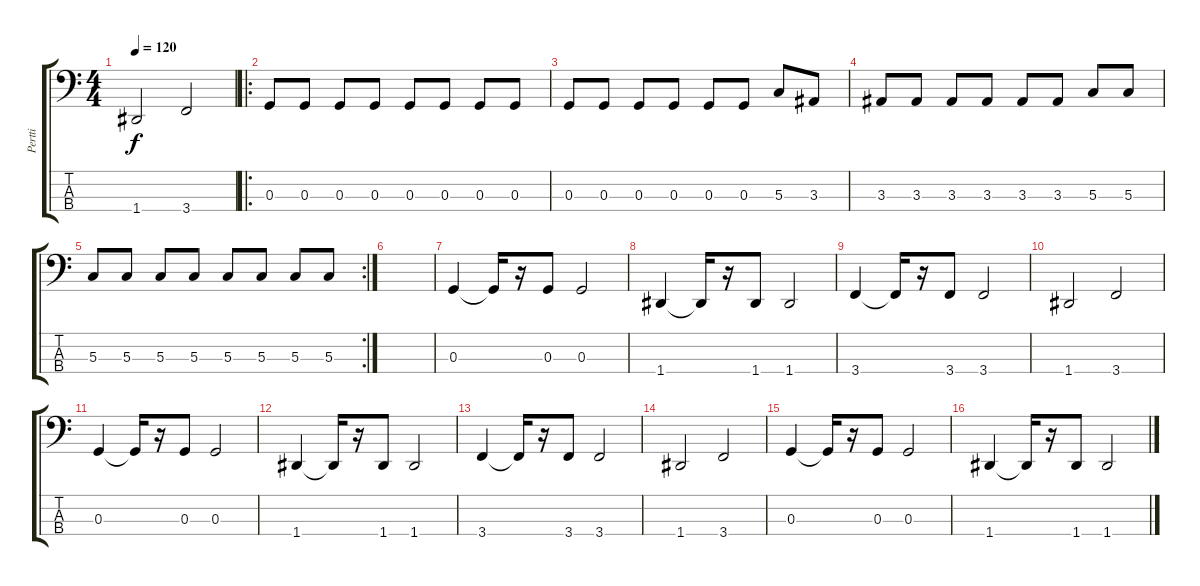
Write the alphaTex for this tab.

\track ("Pertti" "Pertti") {instrument electricbasspick}
\staff {score tabs}
\tuning (F2 C2 G1 D1) {hide}
\ts (4 4)
\tempo 120
\clef f4
\ks c
1.4.2{dy f} 3.4.2 |
\ro
0.3.8 0.3.8 0.3.8 0.3.8 0.3.8 0.3.8 0.3.8 0.3.8 |
0.3.8 0.3.8 0.3.8 0.3.8 0.3.8 0.3.8 5.3.8 3.3.8 |
3.3.8 3.3.8 3.3.8 3.3.8 3.3.8 3.3.8 5.3.8 5.3.8 |
\rc 2
5.3.8 5.3.8 5.3.8 5.3.8 5.3.8 5.3.8 5.3.8 5.3.8 |
|
0.3.4 0.3{t}.16 r.16 0.3.8 0.3.2 |
1.4.4 1.4{t}.16 r.16 1.4.8 1.4.2 |
3.4.4 3.4{t}.16 r.16 3.4.8 3.4.2 |
1.4.2 3.4.2 |
0.3.4 0.3{t}.16 r.16 0.3.8 0.3.2 |
1.4.4 1.4{t}.16 r.16 1.4.8 1.4.2 |
3.4.4 3.4{t}.16 r.16 3.4.8 3.4.2 |
1.4.2 3.4.2 |
0.3.4 0.3{t}.16 r.16 0.3.8 0.3.2 |
1.4.4 1.4{t}.16 r.16 1.4.8 1.4.2
